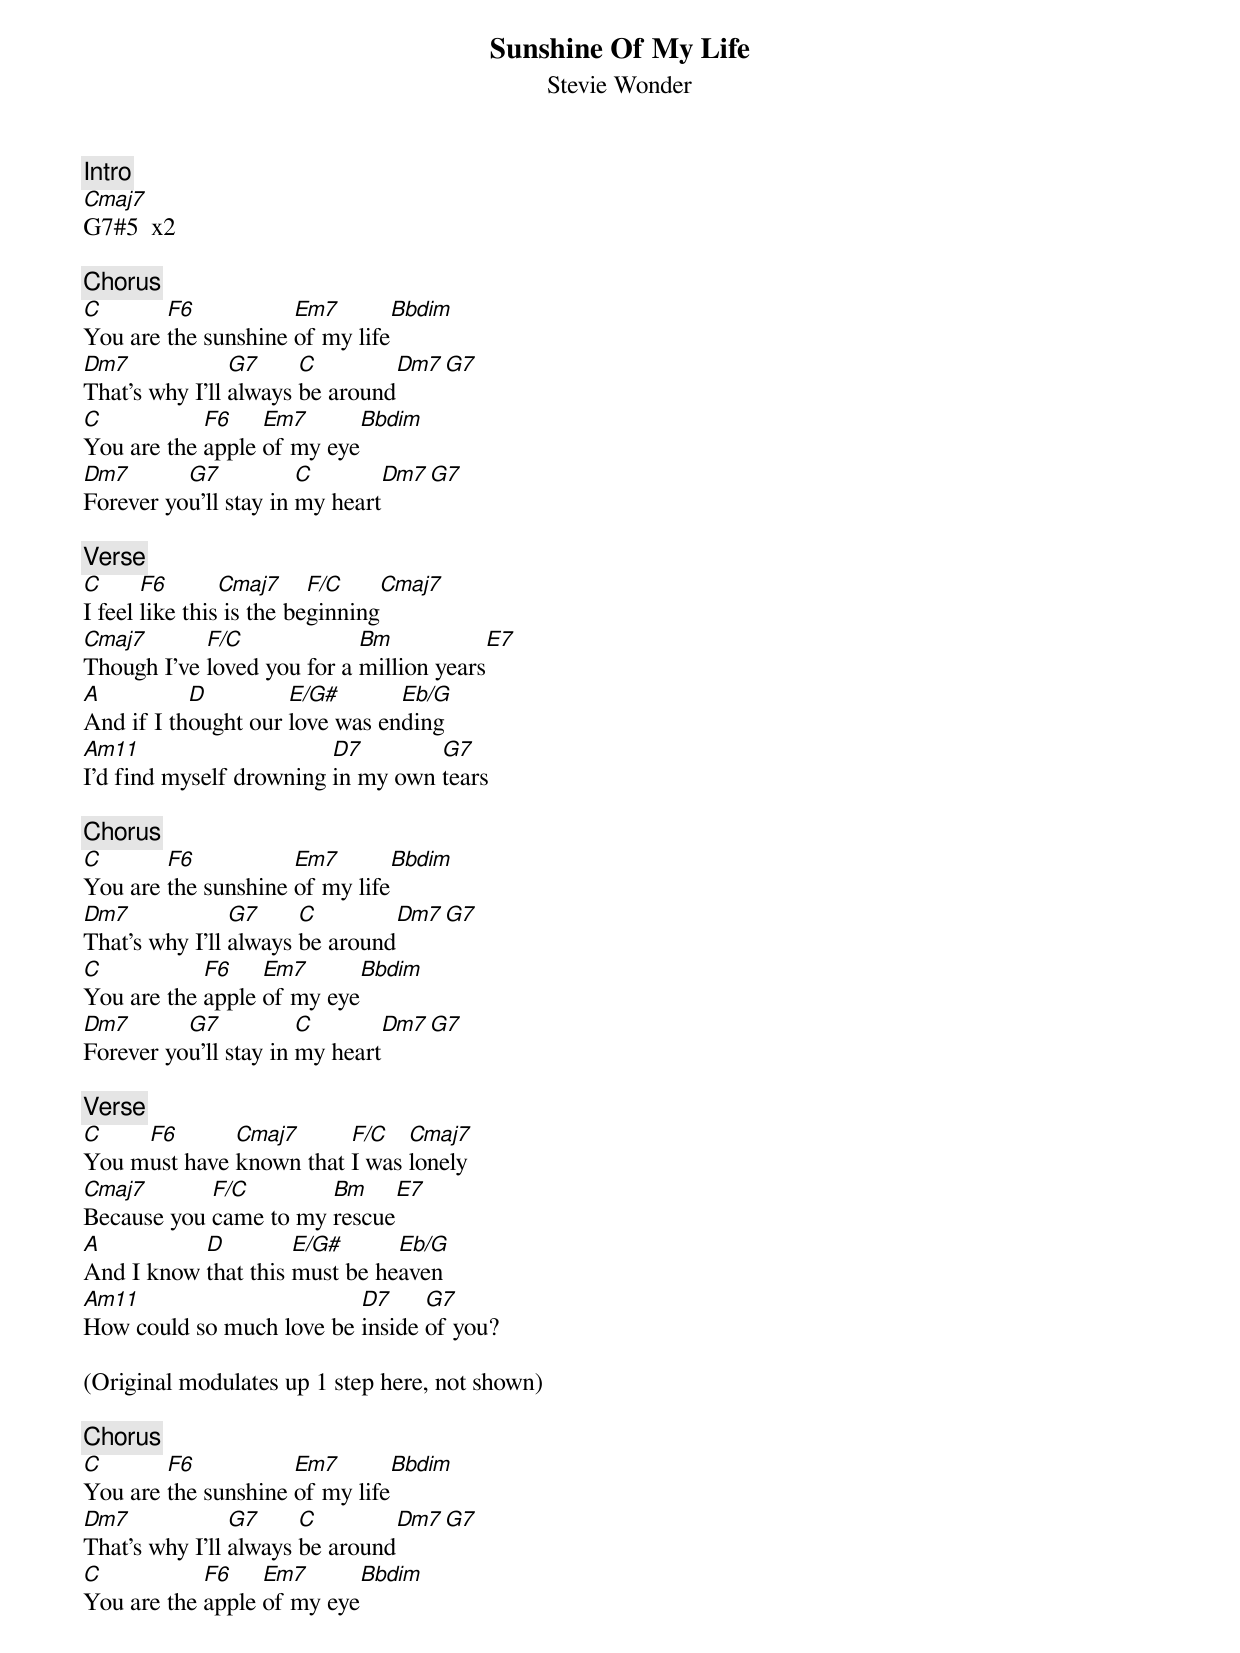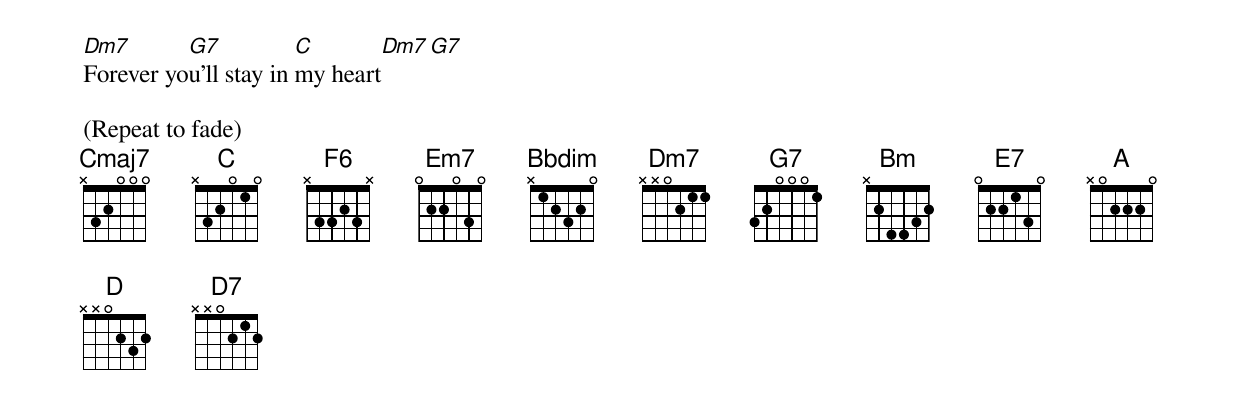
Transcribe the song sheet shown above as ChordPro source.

{t: Sunshine Of My Life}
{st: Stevie Wonder}

{c: Intro}
[Cmaj7]G7#5  x2

{c: Chorus}
[C]You are [F6]the sunshine [Em7]of my life[Bbdim]
[Dm7]That's why I'll [G7]always [C]be around[Dm7][G7]
[C]You are the [F6]apple [Em7]of my eye[Bbdim]
[Dm7]Forever yo[G7]u'll stay in [C]my heart[Dm7][G7]

{c: Verse}
[C]I feel [F6]like this[Cmaj7] is the be[F/C]ginning[Cmaj7]
[Cmaj7]Though I've [F/C]loved you for a [Bm]million years[E7]
[A]And if I th[D]ought our [E/G#]love was en[Eb/G]ding
[Am11]I'd find myself drowning [D7]in my own [G7]tears

{c: Chorus}
[C]You are [F6]the sunshine [Em7]of my life[Bbdim]
[Dm7]That's why I'll [G7]always [C]be around[Dm7][G7]
[C]You are the [F6]apple [Em7]of my eye[Bbdim]
[Dm7]Forever yo[G7]u'll stay in [C]my heart[Dm7][G7]

{c: Verse}
[C]You m[F6]ust have [Cmaj7]known that [F/C]I was [Cmaj7]lonely
[Cmaj7]Because you [F/C]came to my [Bm]rescue[E7]
[A]And I know [D]that this [E/G#]must be he[Eb/G]aven
[Am11]How could so much love be [D7]inside [G7]of you?

(Original modulates up 1 step here, not shown)

{c: Chorus}
[C]You are [F6]the sunshine [Em7]of my life[Bbdim]
[Dm7]That's why I'll [G7]always [C]be around[Dm7][G7]
[C]You are the [F6]apple [Em7]of my eye[Bbdim]
[Dm7]Forever yo[G7]u'll stay in [C]my heart[Dm7][G7]

(Repeat to fade)
